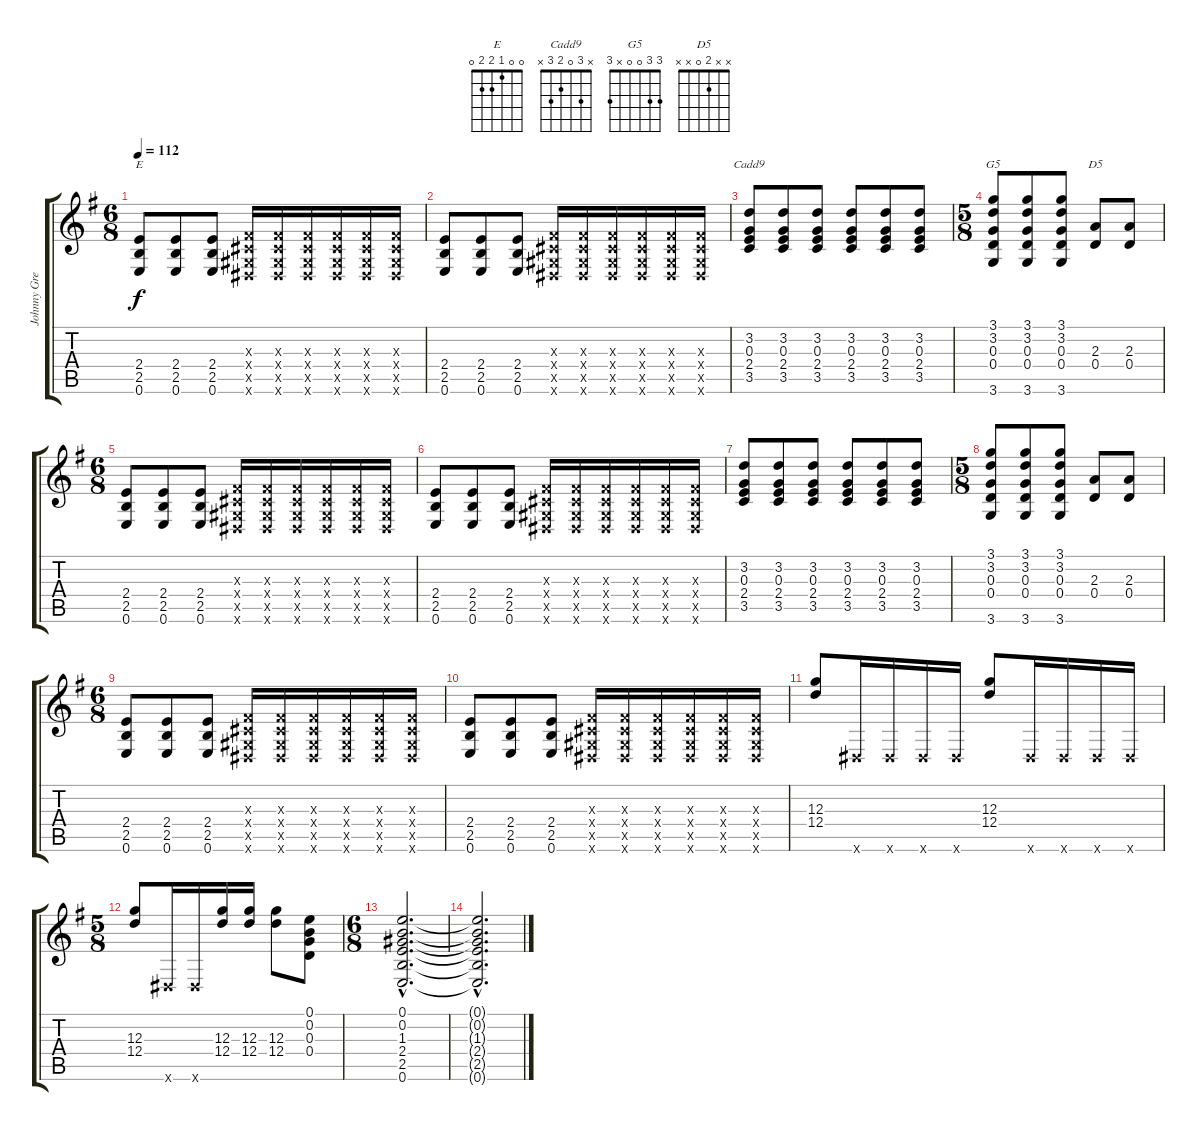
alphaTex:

\track ("Johnny Greenwood" "Johnny Gre") {instrument distortionguitar}
\staff {score tabs}
\tuning (E4 B3 G3 D3 A2 E2) {hide}
\chord ("E" 0 0 1 2 2 0)
\chord ("Cadd9" x 3 0 2 3 x)
\chord ("G5" 3 3 0 0 x 3)
\chord ("D5" x x 2 0 x x)
\ts (6 8)
\tempo 112
\clef g2
\ks g
(2.4 2.5 0.6).8{ch "E" dy f} (2.4 2.5 0.6).8 (2.4 2.5 0.6).8 (-1.3{x} -1.4{x} -1.5{x} -1.6{x}).16 (-1.3{x} -1.4{x} -1.5{x} -1.6{x}).16 (-1.3{x} -1.4{x} -1.5{x} -1.6{x}).16 (-1.3{x} -1.4{x} -1.5{x} -1.6{x}).16 (-1.3{x} -1.4{x} -1.5{x} -1.6{x}).16 (-1.3{x} -1.4{x} -1.5{x} -1.6{x}).16 |
(2.4 2.5 0.6).8 (2.4 2.5 0.6).8 (2.4 2.5 0.6).8 (-1.3{x} -1.4{x} -1.5{x} -1.6{x}).16 (-1.3{x} -1.4{x} -1.5{x} -1.6{x}).16 (-1.3{x} -1.4{x} -1.5{x} -1.6{x}).16 (-1.3{x} -1.4{x} -1.5{x} -1.6{x}).16 (-1.3{x} -1.4{x} -1.5{x} -1.6{x}).16 (-1.3{x} -1.4{x} -1.5{x} -1.6{x}).16 |
(3.2 0.3 2.4 3.5).8{ch "Cadd9"} (3.2 0.3 2.4 3.5).8 (3.2 0.3 2.4 3.5).8 (3.2 0.3 2.4 3.5).8 (3.2 0.3 2.4 3.5).8 (3.2 0.3 2.4 3.5).8 |
\ts (5 8)
(3.1 3.2 0.3 0.4 3.6).8{ch "G5"} (3.1 3.2 0.3 0.4 3.6).8 (3.1 3.2 0.3 0.4 3.6).8 (2.3 0.4).8{ch "D5"} (2.3 0.4).8 |
\ts (6 8)
(2.4 2.5 0.6).8 (2.4 2.5 0.6).8 (2.4 2.5 0.6).8 (-1.3{x} -1.4{x} -1.5{x} -1.6{x}).16 (-1.3{x} -1.4{x} -1.5{x} -1.6{x}).16 (-1.3{x} -1.4{x} -1.5{x} -1.6{x}).16 (-1.3{x} -1.4{x} -1.5{x} -1.6{x}).16 (-1.3{x} -1.4{x} -1.5{x} -1.6{x}).16 (-1.3{x} -1.4{x} -1.5{x} -1.6{x}).16 |
(2.4 2.5 0.6).8 (2.4 2.5 0.6).8 (2.4 2.5 0.6).8 (-1.3{x} -1.4{x} -1.5{x} -1.6{x}).16 (-1.3{x} -1.4{x} -1.5{x} -1.6{x}).16 (-1.3{x} -1.4{x} -1.5{x} -1.6{x}).16 (-1.3{x} -1.4{x} -1.5{x} -1.6{x}).16 (-1.3{x} -1.4{x} -1.5{x} -1.6{x}).16 (-1.3{x} -1.4{x} -1.5{x} -1.6{x}).16 |
(3.2 0.3 2.4 3.5).8 (3.2 0.3 2.4 3.5).8 (3.2 0.3 2.4 3.5).8 (3.2 0.3 2.4 3.5).8 (3.2 0.3 2.4 3.5).8 (3.2 0.3 2.4 3.5).8 |
\ts (5 8)
(3.1 3.2 0.3 0.4 3.6).8 (3.1 3.2 0.3 0.4 3.6).8 (3.1 3.2 0.3 0.4 3.6).8 (2.3 0.4).8 (2.3 0.4).8 |
\ts (6 8)
(2.4 2.5 0.6).8 (2.4 2.5 0.6).8 (2.4 2.5 0.6).8 (-1.3{x} -1.4{x} -1.5{x} -1.6{x}).16 (-1.3{x} -1.4{x} -1.5{x} -1.6{x}).16 (-1.3{x} -1.4{x} -1.5{x} -1.6{x}).16 (-1.3{x} -1.4{x} -1.5{x} -1.6{x}).16 (-1.3{x} -1.4{x} -1.5{x} -1.6{x}).16 (-1.3{x} -1.4{x} -1.5{x} -1.6{x}).16 |
(2.4 2.5 0.6).8 (2.4 2.5 0.6).8 (2.4 2.5 0.6).8 (-1.3{x} -1.4{x} -1.5{x} -1.6{x}).16 (-1.3{x} -1.4{x} -1.5{x} -1.6{x}).16 (-1.3{x} -1.4{x} -1.5{x} -1.6{x}).16 (-1.3{x} -1.4{x} -1.5{x} -1.6{x}).16 (-1.3{x} -1.4{x} -1.5{x} -1.6{x}).16 (-1.3{x} -1.4{x} -1.5{x} -1.6{x}).16 |
(12.3 12.4).8 -1.6{x}.16 -1.6{x}.16 -1.6{x}.16 -1.6{x}.16 (12.3 12.4).8 -1.6{x}.16 -1.6{x}.16 -1.6{x}.16 -1.6{x}.16 |
\ts (5 8)
(12.3 12.4).8 -1.6{x}.16 -1.6{x}.16 (12.3 12.4).16 (12.3 12.4).16 (12.3 12.4).8 (0.1 0.2 0.3 0.4).8 |
\ts (6 8)
(0.1{hac} 0.2{hac} 1.3{hac} 2.4{hac} 2.5{hac} 0.6{hac}).2{d} |
(0.1{hac t} 0.2{hac t} 1.3{hac t} 2.4{hac t} 2.5{hac t} 0.6{hac t}).2{d}
